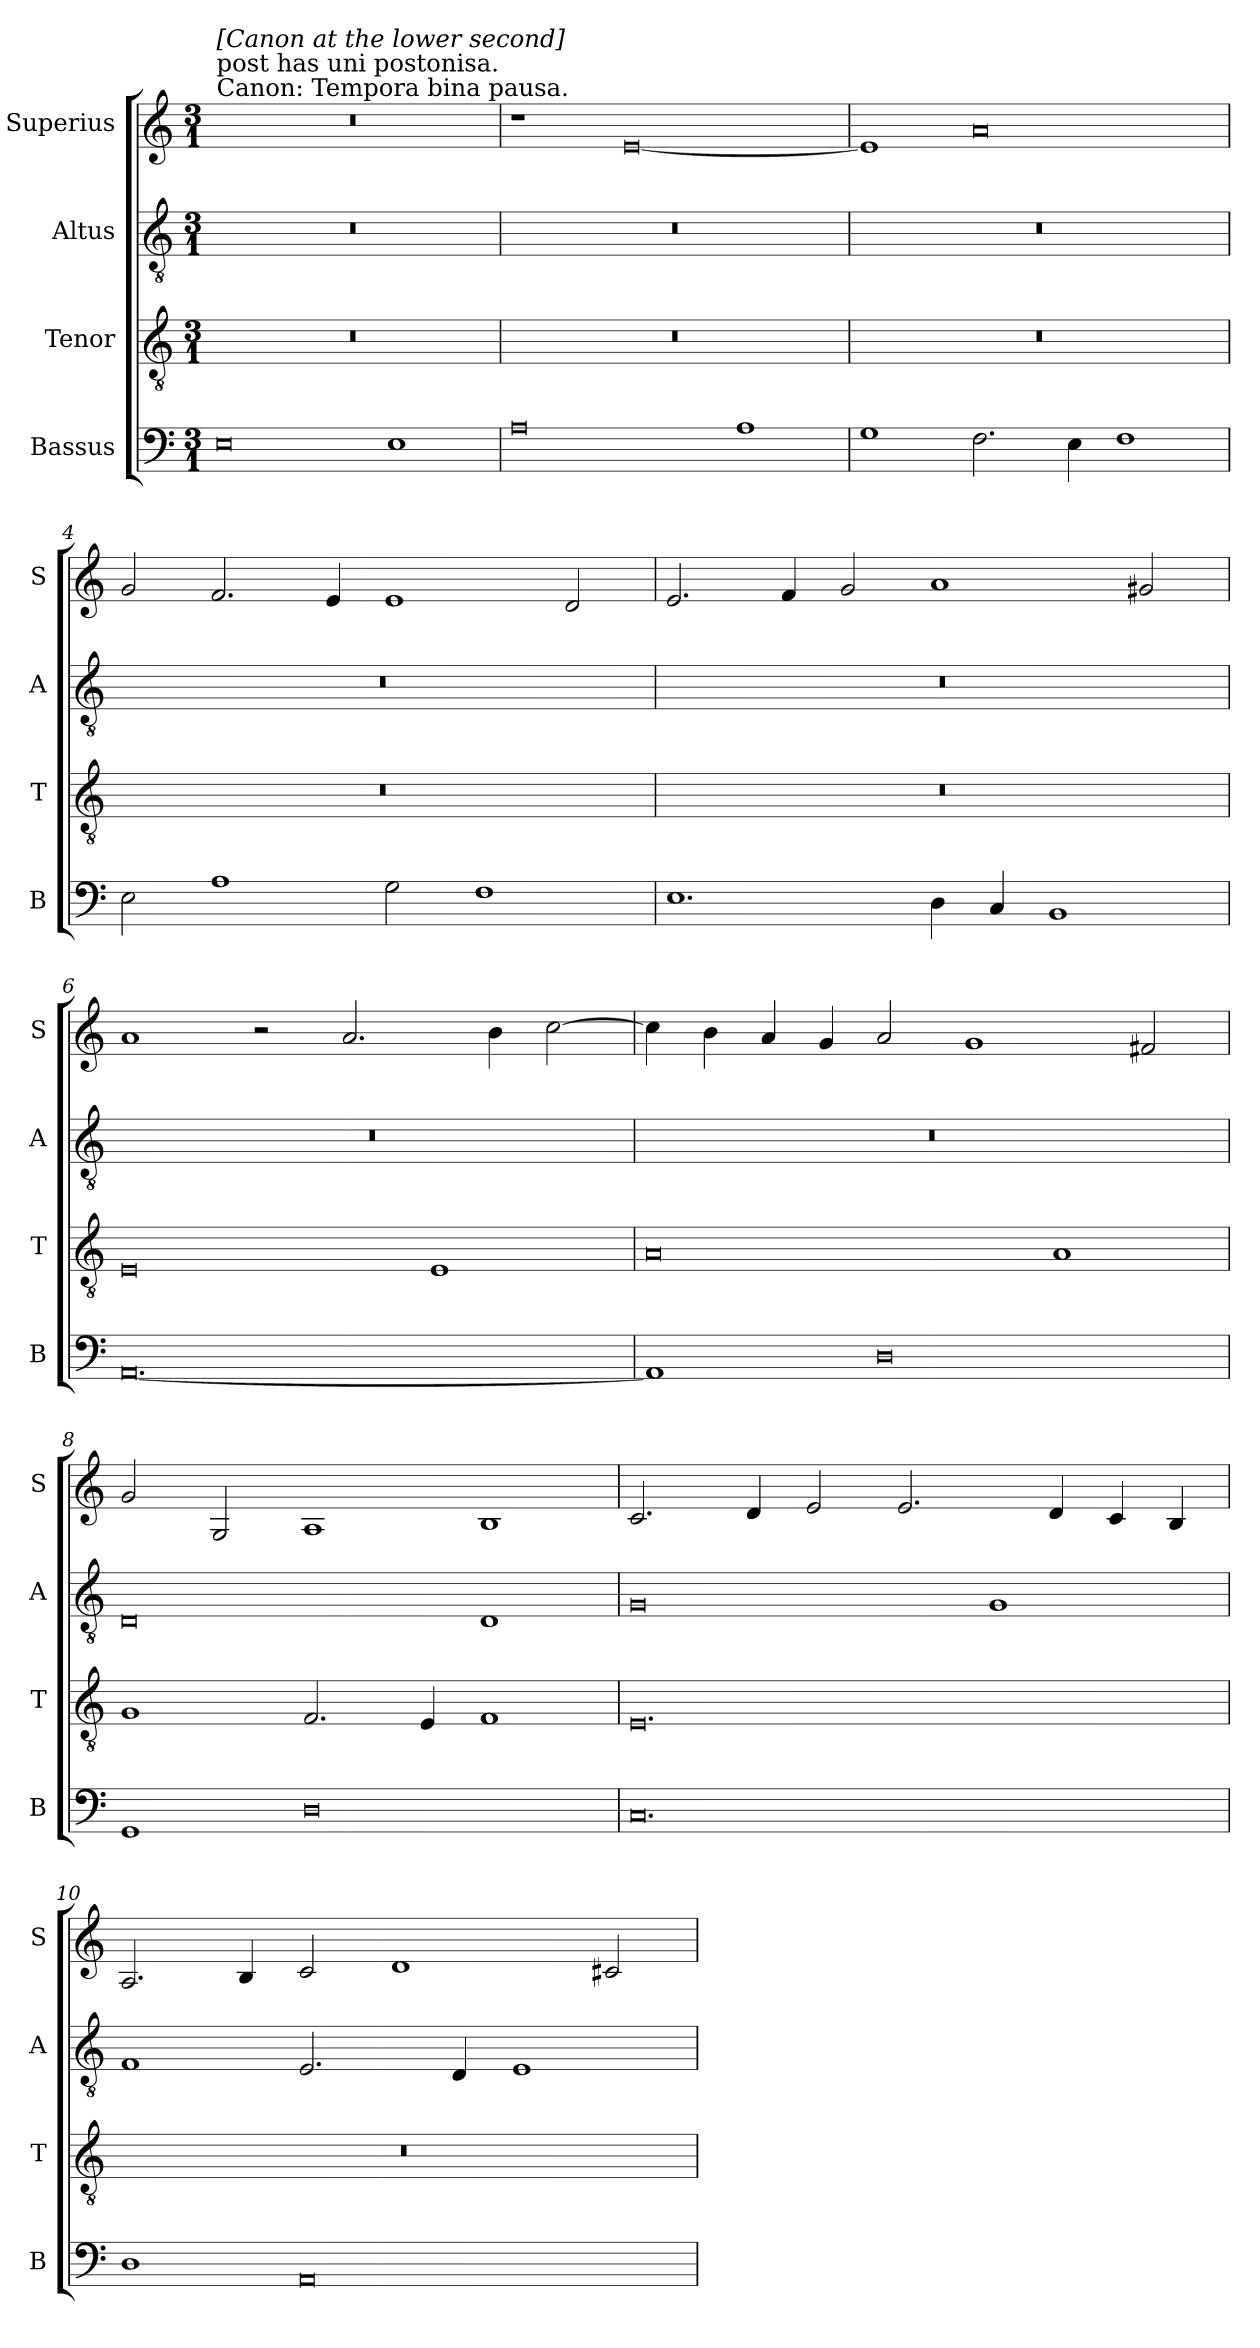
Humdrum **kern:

**kern	**kern	**kern	**kern
*part4	*part3	*part2	*part1
*staff4	*staff3	*staff2	*staff1
*I"Bassus	*I"Tenor	*I"Altus	*I"Superius
*I'B	*I'T	*I'A	*I'S
*clefF4	*clefGv2	*clefGv2	*clefG2
*k[]	*k[]	*k[]	*k[]
*M3/1	*M3/1	*M3/1	*M3/1
=1	=1	=1	=1
!	!	!	!LO:TX:a:t=Canon&colon; Tempora bina pausa.
!	!	!	!LO:TX:a:t=post has uni postonisa.
!	!	!	!LO:TX:a:t=[Canon at the lower second]
0E	0.r	0.r	0.r
1E	.	.	.
=2	=2	=2	=2
0A	0.r	0.r	1r
.	.	.	[0e
1A	.	.	.
=3	=3	=3	=3
1G	0.r	0.r	1e]
2.F\	.	.	0a
4E\	.	.	.
1F	.	.	.
=4	=4	=4	=4
2E\	0.r	0.r	2g/
1A	.	.	2.f/
.	.	.	4e/
2G\	.	.	1e
1F	.	.	.
.	.	.	2d/
=5	=5	=5	=5
1.E	0.r	0.r	2.e/
.	.	.	4f/
.	.	.	2g/
4D\	.	.	1a
4C/	.	.	.
1BB	.	.	.
.	.	.	2g#X/
=6	=6	=6	=6
[0.AA	0E	0.r	1a
.	.	.	2r
.	.	.	2.a/
.	1E	.	.
.	.	.	4b\
.	.	.	[2cc\
=7	=7	=7	=7
1AA]	0A	0.r	4cc\]
.	.	.	4b\
.	.	.	4a/
.	.	.	4g/
0D	.	.	2a/
.	.	.	1g
.	1A	.	.
.	.	.	2f#X/
=8	=8	=8	=8
1GG	1G	0D	2g/
.	.	.	2G/
0D	2.F/	.	1A
.	4E/	.	.
.	1F	1D	1B
=9	=9	=9	=9
0.C	0.E	0G	2.c/
.	.	.	4d/
.	.	.	2e/
.	.	.	2.e/
.	.	1G	.
.	.	.	4d/
.	.	.	4c/
.	.	.	4B/
=10	=10	=10	=10
1D	0.r	1F	2.A/
.	.	.	4B/
0AA	.	2.E/	2c/
.	.	.	1d
.	.	4D/	.
.	.	1E	.
.	.	.	2c#X/
=	=	=	=
*-	*-	*-	*-
